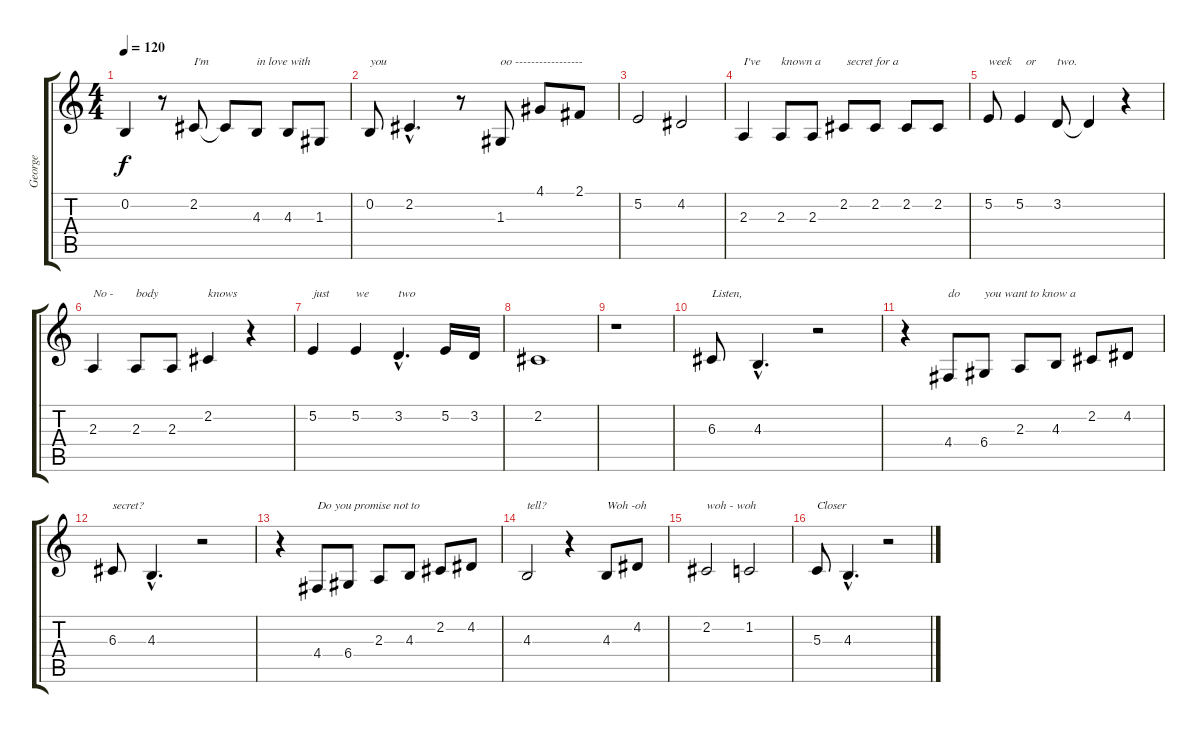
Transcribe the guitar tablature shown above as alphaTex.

\track ("George" "George") {instrument tenorsax}
\staff {score tabs}
\tuning (E4 B3 G3 D3 A2 E2) {hide}
\ts (4 4)
\tempo 120
\clef g2
\ks c
0.2.4{dy f} r.8 2.2.8{txt "I'm"} 2.2{t}.8 4.3.8{txt "in love with"} 4.3.8 1.3.8 |
0.2.8{txt "you"} 2.2{hac}.4{d} r.8 1.3.8{txt "oo -----------------"} 4.1.8 2.1.8 |
5.2.2 4.2.2 |
2.3.4{txt "I've"} 2.3.8{txt "known a"} 2.3.8 2.2.8{txt " secret for a "} 2.2.8 2.2.8 2.2.8 |
5.2.8{txt "week"} 5.2.4{txt "  or"} 3.2.8{txt "two."} 3.2{t}.4 r.4 |
2.3.4{txt "No -"} 2.3.8{txt "body"} 2.3.8 2.2.4{txt "knows"} r.4 |
5.2.4{txt "just"} 5.2.4{txt "we"} 3.2{hac}.4{d txt "two"} 5.2.16 3.2.16 |
2.2.1 |
r.1 |
6.3.8{txt "Listen,"} 4.3{hac}.4{d} r.2 |
r.4 4.4.8{txt "do"} 6.4.8{txt "you want to know a"} 2.3.8 4.3.8 2.2.8 4.2.8 |
6.3.8{txt "secret?"} 4.3{hac}.4{d} r.2 |
r.4 4.4.8{txt "Do you promise not to"} 6.4.8 2.3.8 4.3.8 2.2.8 4.2.8 |
4.3.2{txt "tell?"} r.4 4.3.8{txt "Woh -oh"} 4.2.8 |
2.2.2{txt "woh - woh"} 1.2.2 |
5.3.8{txt "Closer"} 4.3{hac}.4{d} r.2
